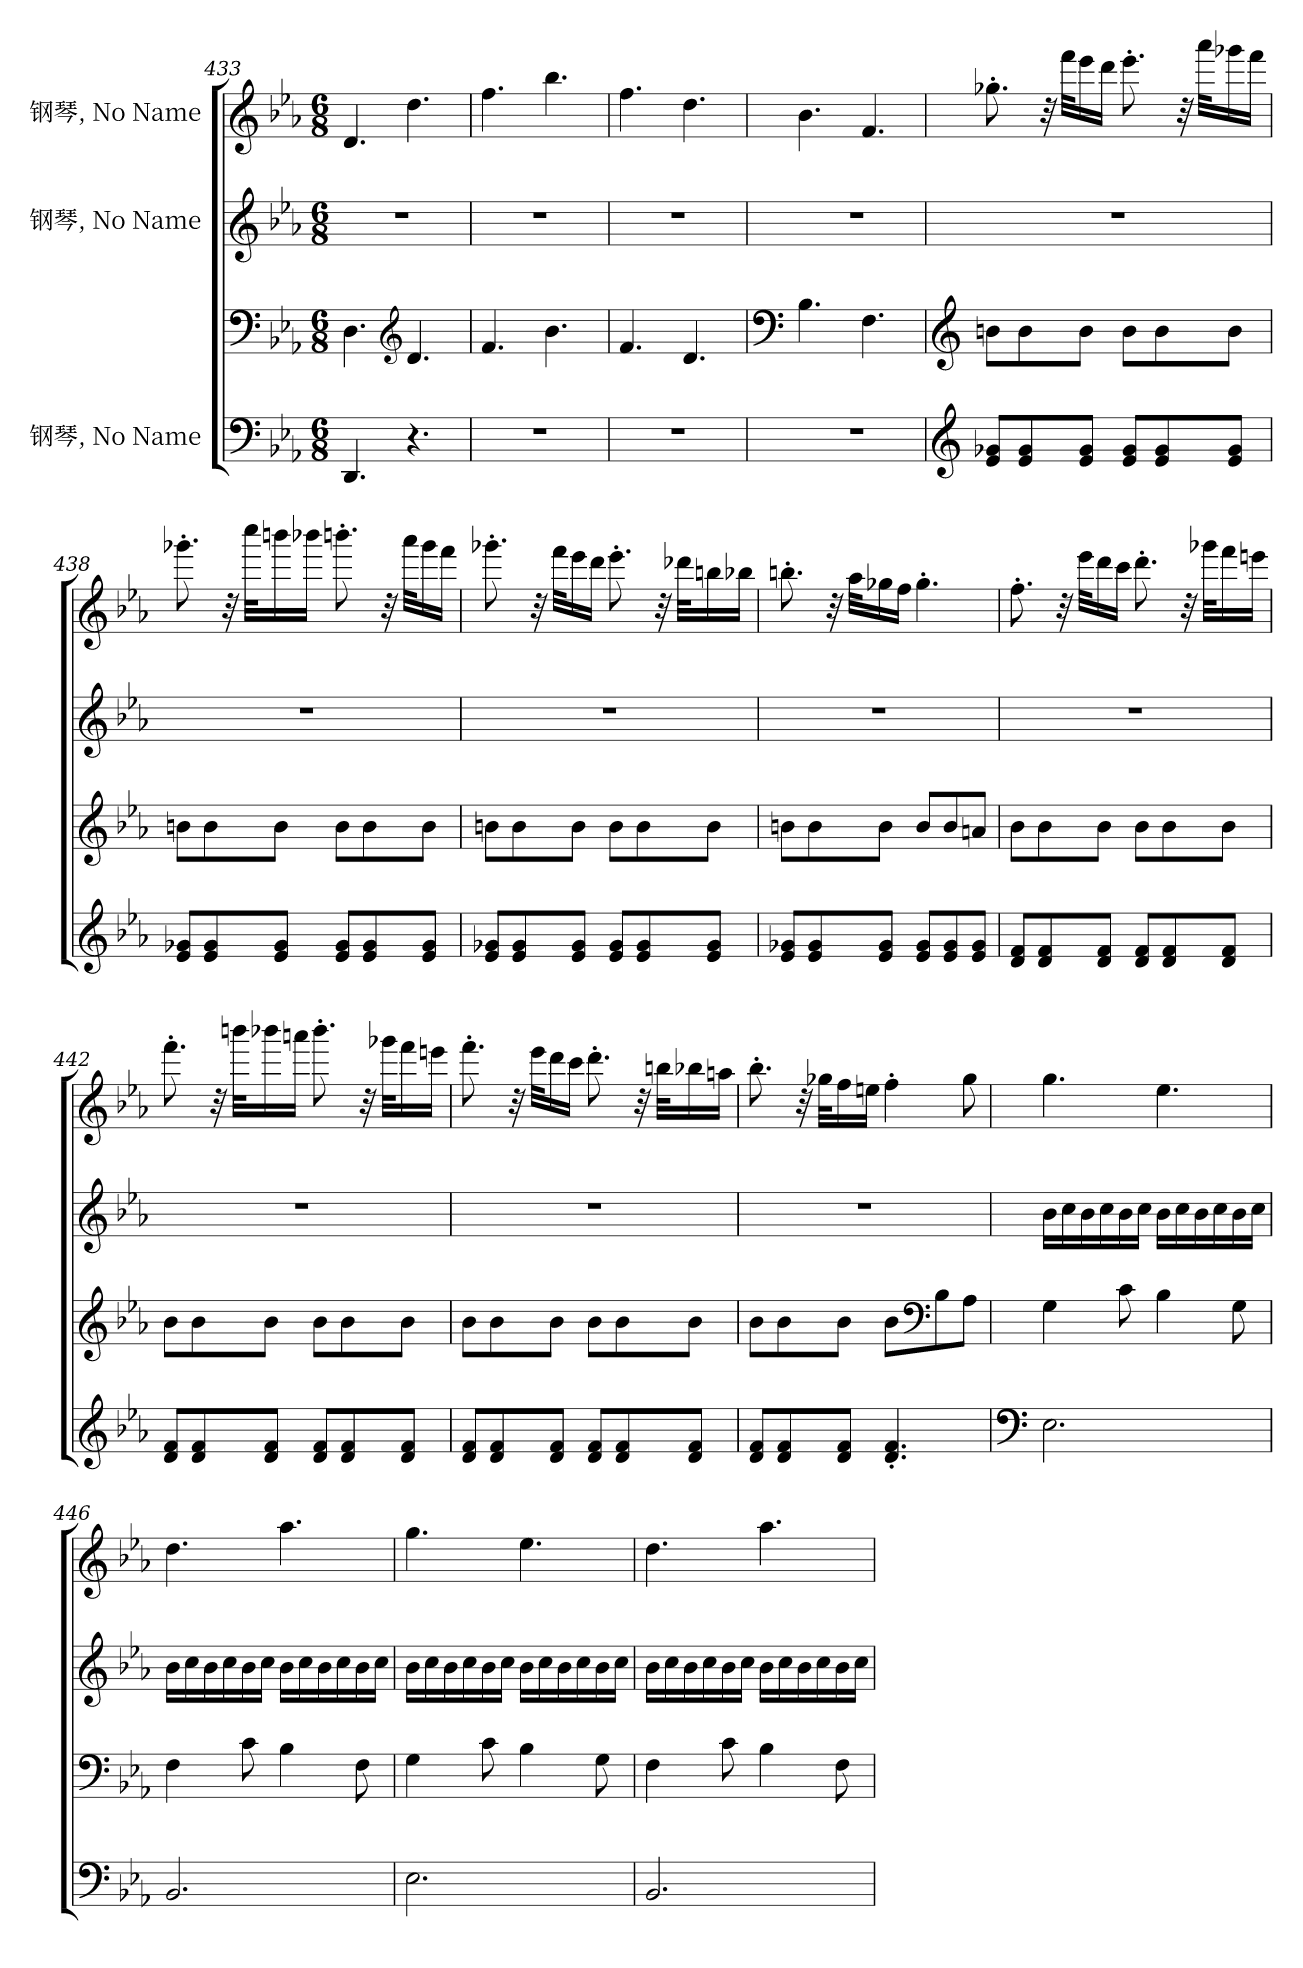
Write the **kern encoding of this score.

**kern	**kern	**kern	**kern
*part3	*part3	*part2	*part1
*staff4	*staff3	*staff2	*staff1
*I"钢琴, No Name	*	*I"钢琴, No Name	*I"钢琴, No Name
*clefF4	*clefF4	*clefG2	*clefG2
*k[b-e-a-]	*k[b-e-a-]	*k[b-e-a-]	*k[b-e-a-]
*M6/8	*M6/8	*M6/8	*M6/8
=433	=433	=433	=433
4.DD/	4.D\	2.r	4.d/
*	*clefG2	*	*
4.r	4.d/	.	4.dd\
!!LO:PB:g=z
=434	=434	=434	=434
2.r	4.f/	2.r	4.ff\
.	4.b-\	.	4.bb-\
=435	=435	=435	=435
2.r	4.f/	2.r	4.ff\
.	4.d/	.	4.dd\
=436	=436	=436	=436
*	*clefF4	*	*
2.r	4.B-\	2.r	4.b-\
.	4.F\	.	4.f/
=437	=437	=437	=437
*clefG2	*clefG2	*	*
*	*	*	*MM150
8e-/ 8g-X/L	8bn\L	2.r	8.gg-X'\
8e-/ 8g-/	8b\	.	.
.	.	.	32r
.	.	.	32fff\KLL
8e-/ 8g-/J	8b\J	.	16eee-\
.	.	.	16ddd\JJ
8e-/ 8g-/L	8b\L	.	8.eee-'\
8e-/ 8g-/	8b\	.	.
.	.	.	32r
.	.	.	32aaa-\KLL
8e-/ 8g-/J	8b\J	.	16ggg-X\
.	.	.	16fff\JJ
!!LO:LB:g=z
=438	=438	=438	=438
8e-/ 8g-X/L	8bn\L	2.r	8.ggg-X'\
8e-/ 8g-/	8b\	.	.
.	.	.	32r
.	.	.	32cccc\KLL
8e-/ 8g-/J	8b\J	.	16bbbn\
.	.	.	16bbb-X\JJ
8e-/ 8g-/L	8b\L	.	8.bbbn'\
8e-/ 8g-/	8b\	.	.
.	.	.	32r
.	.	.	32aaa-\KLL
8e-/ 8g-/J	8b\J	.	16ggg-\
.	.	.	16fff\JJ
=439	=439	=439	=439
8e-/ 8g-X/L	8bn\L	2.r	8.ggg-X'\
8e-/ 8g-/	8b\	.	.
.	.	.	32r
.	.	.	32fff\KLL
8e-/ 8g-/J	8b\J	.	16eee-\
.	.	.	16ddd\JJ
8e-/ 8g-/L	8b\L	.	8.eee-'\
8e-/ 8g-/	8b\	.	.
.	.	.	32r
.	.	.	32ddd-X\KLL
8e-/ 8g-/J	8b\J	.	16bbn\
.	.	.	16bb-X\JJ
=440	=440	=440	=440
8e-/ 8g-X/L	8bn\L	2.r	8.bbn'\
8e-/ 8g-/	8b\	.	.
.	.	.	32r
.	.	.	32aa-\KLL
8e-/ 8g-/J	8b\J	.	16gg-X\
.	.	.	16ff\JJ
8e-/ 8g-/L	8b/L	.	4.gg-'\
8e-/ 8g-/	8b/	.	.
8e-/ 8g-/J	8an/J	.	.
!!LO:LB:g=z
=441	=441	=441	=441
*	*	*	*MM150
8d/ 8f/L	8b-\L	2.r	8.ff'\
8d/ 8f/	8b-\	.	.
.	.	.	32r
.	.	.	32eee-\KLL
8d/ 8f/J	8b-\J	.	16ddd\
.	.	.	16ccc\JJ
8d/ 8f/L	8b-\L	.	8.ddd'\
8d/ 8f/	8b-\	.	.
.	.	.	32r
.	.	.	32ggg-X\KLL
8d/ 8f/J	8b-\J	.	16fff\
.	.	.	16eeen\JJ
=442	=442	=442	=442
8d/ 8f/L	8b-\L	2.r	8.fff'\
8d/ 8f/	8b-\	.	.
.	.	.	32r
.	.	.	32bbbn\KLL
8d/ 8f/J	8b-\J	.	16bbb-X\
.	.	.	16aaan\JJ
8d/ 8f/L	8b-\L	.	8.bbb-'\
8d/ 8f/	8b-\	.	.
.	.	.	32r
.	.	.	32ggg-X\KLL
8d/ 8f/J	8b-\J	.	16fff\
.	.	.	16eeen\JJ
!!LO:PB:g=z
=443	=443	=443	=443
8d/ 8f/L	8b-\L	2.r	8.fff'\
8d/ 8f/	8b-\	.	.
.	.	.	32r
.	.	.	32eee-\KLL
8d/ 8f/J	8b-\J	.	16ddd\
.	.	.	16ccc\JJ
8d/ 8f/L	8b-\L	.	8.ddd'\
8d/ 8f/	8b-\	.	.
.	.	.	32r
.	.	.	32bbn\KLL
8d/ 8f/J	8b-\J	.	16bb-X\
.	.	.	16aan\JJ
=444	=444	=444	=444
8d/ 8f/L	8b-\L	2.r	8.bb-'\
8d/ 8f/	8b-\	.	.
.	.	.	32r
.	.	.	32gg-X\KLL
8d/ 8f/J	8b-\J	.	16ff\
.	.	.	16een\JJ
4.d/' 4.f/'	8b-\L	.	4ff'\
*	*clefF4	*	*
.	8B-\	.	.
.	8A-\J	.	8gg-\
=445	=445	=445	=445
*clefF4	*	*	*
*	*	*	*MM150
2.E-\	4G\	16b-\LL	4.gg\
.	.	16cc\	.
.	.	16b-\	.
.	.	16cc\	.
.	8c\	16b-\	.
.	.	16cc\JJ	.
.	4B-\	16b-\LL	4.ee-\
.	.	16cc\	.
.	.	16b-\	.
.	.	16cc\	.
.	8G\	16b-\	.
.	.	16cc\JJ	.
!!LO:LB:g=z
=446	=446	=446	=446
2.BB-/	4F\	16b-\LL	4.dd\
.	.	16cc\	.
.	.	16b-\	.
.	.	16cc\	.
.	8c\	16b-\	.
.	.	16cc\JJ	.
.	4B-\	16b-\LL	4.aa-\
.	.	16cc\	.
.	.	16b-\	.
.	.	16cc\	.
.	8F\	16b-\	.
.	.	16cc\JJ	.
=447	=447	=447	=447
*	*	*	*MM150
2.E-\	4G\	16b-\LL	4.gg\
.	.	16cc\	.
.	.	16b-\	.
.	.	16cc\	.
.	8c\	16b-\	.
.	.	16cc\JJ	.
.	4B-\	16b-\LL	4.ee-\
.	.	16cc\	.
.	.	16b-\	.
.	.	16cc\	.
.	8G\	16b-\	.
.	.	16cc\JJ	.
=448	=448	=448	=448
2.BB-/	4F\	16b-\LL	4.dd\
.	.	16cc\	.
.	.	16b-\	.
.	.	16cc\	.
.	8c\	16b-\	.
.	.	16cc\JJ	.
.	4B-\	16b-\LL	4.aa-\
.	.	16cc\	.
.	.	16b-\	.
.	.	16cc\	.
.	8F\	16b-\	.
.	.	16cc\JJ	.
=	=	=	=
*-	*-	*-	*-
